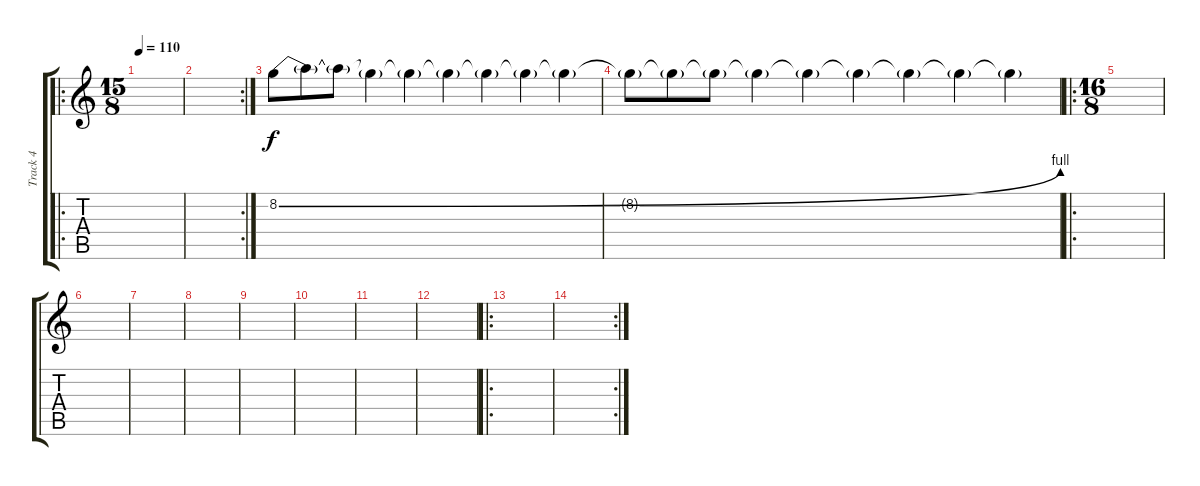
\track ("Track 4" "Track 4") {instrument overdrivenguitar}
\staff {score tabs}
\tuning (E4 B3 G3 D3 A2 E2) {hide}
\ro
\ts (15 8)
\tempo 110
\clef g2
\ks c
|
\rc 2
|
8.2{be (bend 0 0 60 4)}.8 8.2{t}.8 8.2{t}.8 8.2{t}.4 8.2{t}.4 8.2{t}.4 8.2{t}.4 8.2{t}.4 8.2{t}.4 |
8.2{t}.8 8.2{t}.8 8.2{t}.8 8.2{t}.4 8.2{t}.4 8.2{t}.4 8.2{t}.4 8.2{t}.4 8.2{t}.4 |
\ro
\ts (16 8)
|
|
|
|
|
|
|
|
\ro
|
\rc 2
